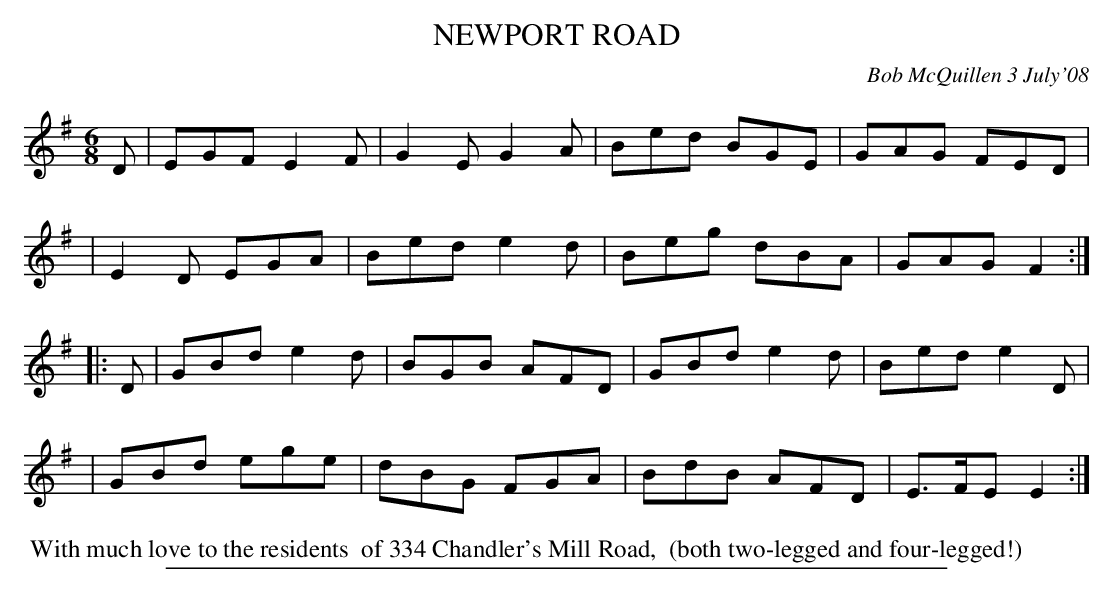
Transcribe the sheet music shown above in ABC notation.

X:1
T: NEWPORT ROAD
C: Bob McQuillen 3 July'08
M: 6/8
L: 1/8
K: Em
D \
| EGF E2F | G2E G2A | Bed BGE | GAG FED |
| E2D EGA | Bed e2d | Beg dBA | GAG F2 :|
|: D \
| GBd e2d | BGB AFD | GBd e2d | Bed e2D |
| GBd ege | dBG FGA | BdB AFD | E>FE E2 :|
